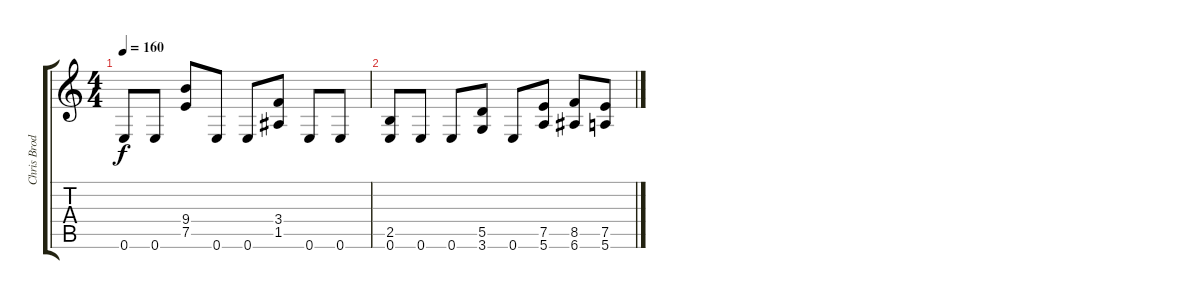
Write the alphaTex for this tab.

\track ("Chris Broderick" "Chris Brod") {instrument distortionguitar}
\staff {score tabs}
\tuning (E4 B3 G3 D3 A2 E2) {hide}
\ts (4 4)
\tempo 160
\clef g2
\ks c
0.6.8{dy f} 0.6.8 (9.4 7.5).8 0.6.8 0.6.8 (3.4 1.5).8 0.6.8 0.6.8 |
(2.5 0.6).8 0.6.8 0.6.8 (5.5 3.6).8 0.6.8 (7.5 5.6).8 (8.5 6.6).8 (7.5 5.6).8
